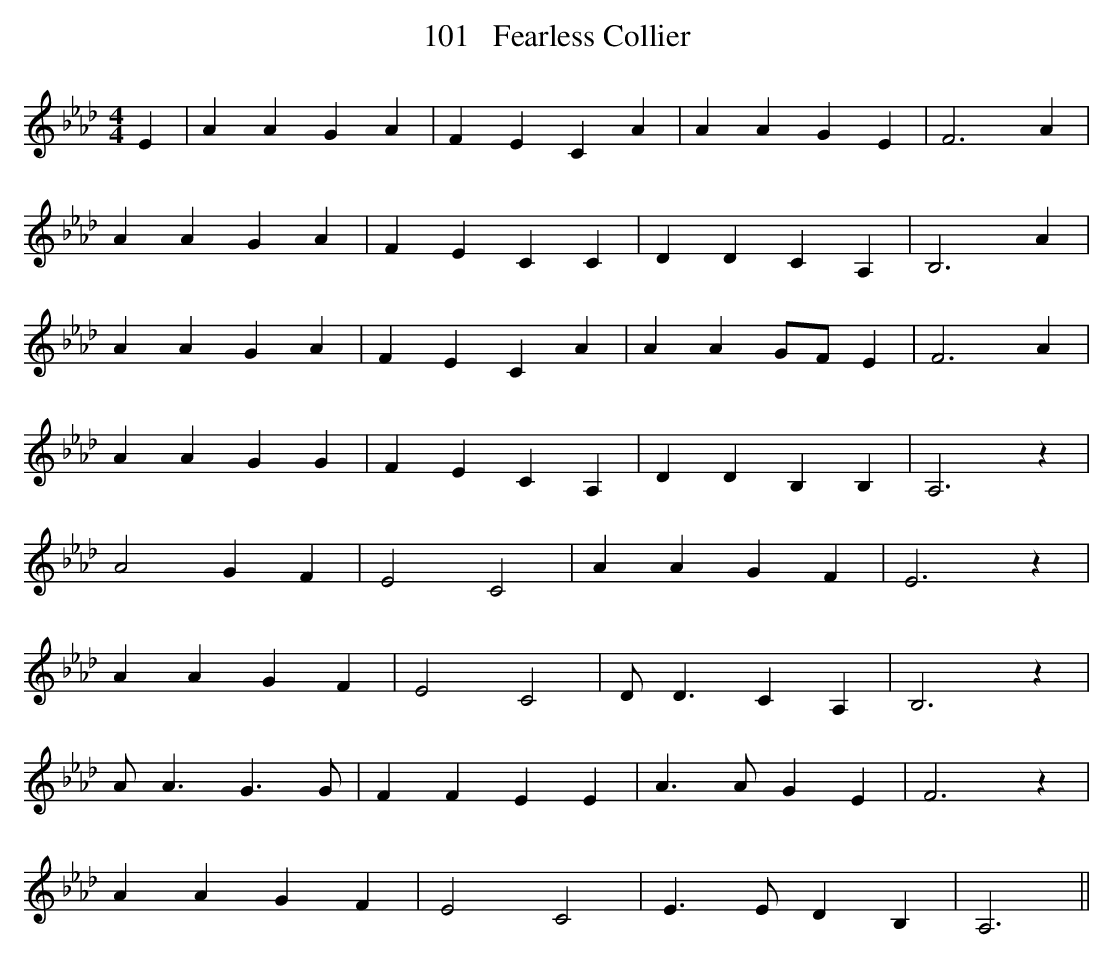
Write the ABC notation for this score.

X:1
T:101   Fearless Collier
M:4/4
K:Ab
E2|A2 A2 G2 A2|F2 E2 C2 A2|A2 A2 G2 E2|F6 A2|
A2 A2 G2 A2|F2 E2 C2 C2|D2 D2 C2 A,2|B,6 A2|
A2 A2 G2 A2|F2 E2 C2 A2|A2 A2 GF E2|F6 A2|
A2 A2 G2 G2|F2 E2 C2 A,2|D2 D2 B,2 B,2|A,6 z2|
A4 G2 F2|E4 C4|A2 A2 G2 F2|E6 z2|
A2 A2 G2 F2|E4 C4|D D3 C2 A,2|B,6 z2|
A A3 G3 G|F2 F2 E2 E2|A3 A G2 E2|F6 z2|
A2 A2 G2 F2|E4 C4|E3 E D2 B,2|A,6 ||
